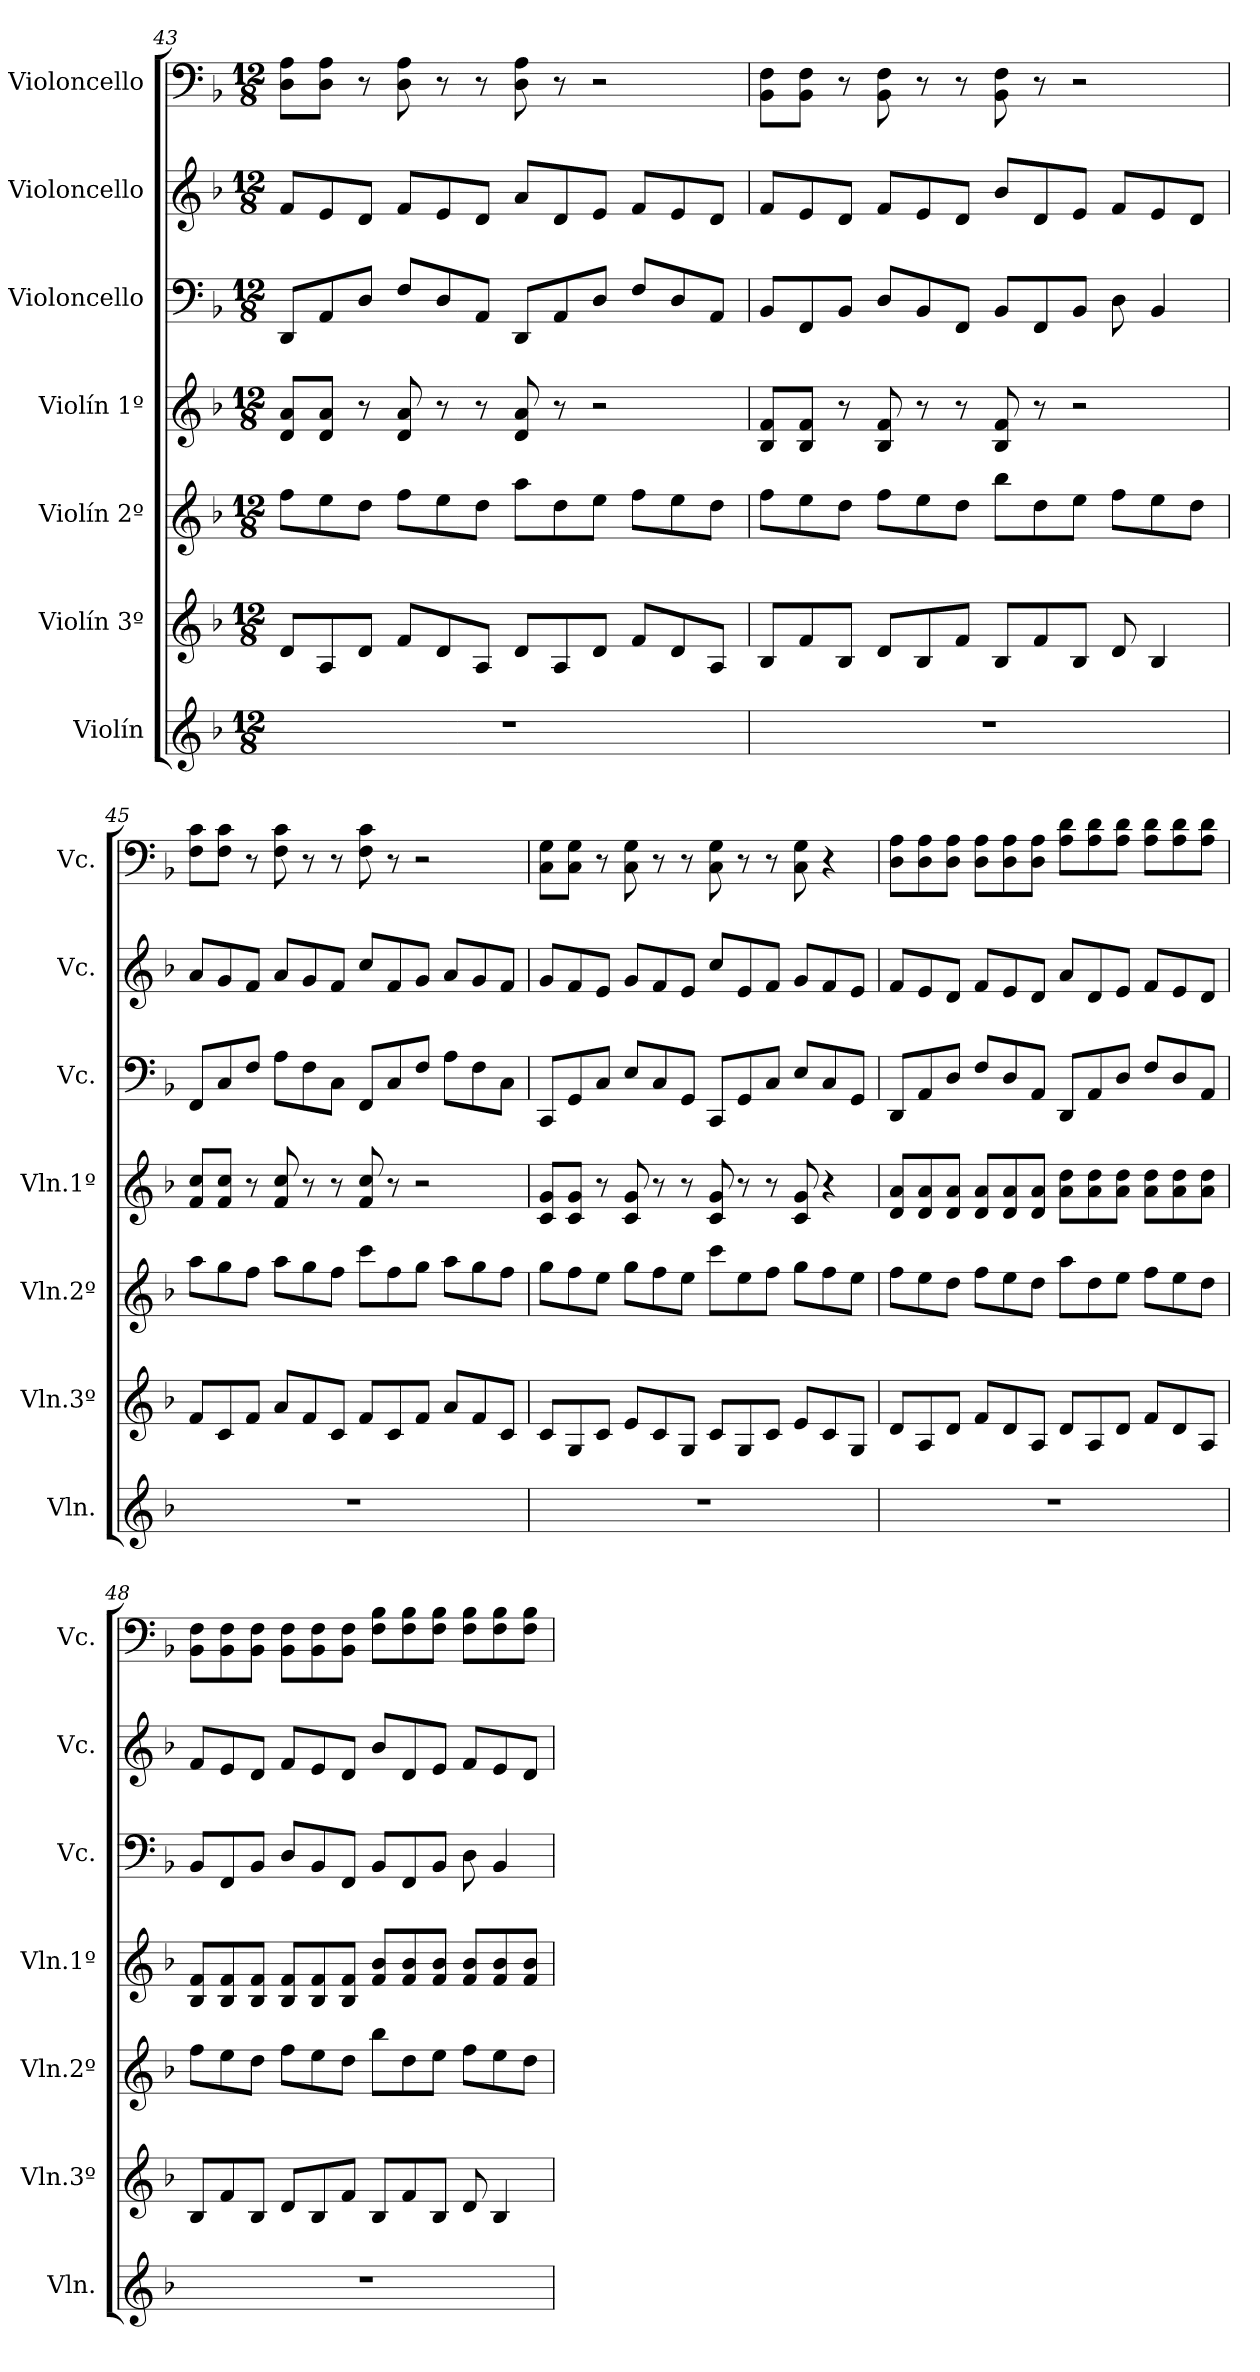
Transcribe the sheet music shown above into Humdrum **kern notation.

**kern	**kern	**kern	**kern	**kern	**kern	**kern
*part7	*part6	*part5	*part4	*part3	*part2	*part1
*staff7	*staff6	*staff5	*staff4	*staff3	*staff2	*staff1
*I"Violín	*I"Violín 3º	*I"Violín 2º	*I"Violín 1º	*I"Violoncello	*I"Violoncello	*I"Violoncello
*I'Vln.	*I'Vln.3º	*I'Vln.2º	*I'Vln.1º	*I'Vc.	*I'Vc.	*I'Vc.
*clefG2	*clefG2	*clefG2	*clefG2	*clefF4	*clefG2	*clefF4
*k[b-]	*k[b-]	*k[b-]	*k[b-]	*k[b-]	*k[b-]	*k[b-]
*M12/8	*M12/8	*M12/8	*M12/8	*M12/8	*M12/8	*M12/8
=43	=43	=43	=43	=43	=43	=43
1.r	8d/L	8ff\L	8d/ 8a/L	8DD/L	8f/L	8D\ 8A\L
.	8A/	8ee\	8d/ 8a/J	8AA/	8e/	8D\ 8A\J
.	8d/J	8dd\J	8r	8D/J	8d/J	8r
.	8f/L	8ff\L	8d/ 8a/	8F/L	8f/L	8D\ 8A\
.	8d/	8ee\	8r	8D/	8e/	8r
.	8A/J	8dd\J	8r	8AA/J	8d/J	8r
.	8d/L	8aa\L	8d/ 8a/	8DD/L	8a/L	8D\ 8A\
.	8A/	8dd\	8r	8AA/	8d/	8r
.	8d/J	8ee\J	2r	8D/J	8e/J	2r
.	8f/L	8ff\L	.	8F/L	8f/L	.
.	8d/	8ee\	.	8D/	8e/	.
.	8A/J	8dd\J	.	8AA/J	8d/J	.
=44	=44	=44	=44	=44	=44	=44
1.r	8B-/L	8ff\L	8B-/ 8f/L	8BB-/L	8f/L	8BB-\ 8F\L
.	8f/	8ee\	8B-/ 8f/J	8FF/	8e/	8BB-\ 8F\J
.	8B-/J	8dd\J	8r	8BB-/J	8d/J	8r
.	8d/L	8ff\L	8B-/ 8f/	8D/L	8f/L	8BB-\ 8F\
.	8B-/	8ee\	8r	8BB-/	8e/	8r
.	8f/J	8dd\J	8r	8FF/J	8d/J	8r
.	8B-/L	8bb-\L	8B-/ 8f/	8BB-/L	8b-/L	8BB-\ 8F\
.	8f/	8dd\	8r	8FF/	8d/	8r
.	8B-/J	8ee\J	2r	8BB-/J	8e/J	2r
.	8d/	8ff\L	.	8D\	8f/L	.
.	4B-/	8ee\	.	4BB-/	8e/	.
.	.	8dd\J	.	.	8d/J	.
!!LO:PB:g=z
=45	=45	=45	=45	=45	=45	=45
1.r	8f/L	8aa\L	8f/ 8cc/L	8FF/L	8a/L	8F\ 8c\L
.	8c/	8gg\	8f/ 8cc/J	8C/	8g/	8F\ 8c\J
.	8f/J	8ff\J	8r	8F/J	8f/J	8r
.	8a/L	8aa\L	8f/ 8cc/	8A\L	8a/L	8F\ 8c\
.	8f/	8gg\	8r	8F\	8g/	8r
.	8c/J	8ff\J	8r	8C\J	8f/J	8r
.	8f/L	8ccc\L	8f/ 8cc/	8FF/L	8cc/L	8F\ 8c\
.	8c/	8ff\	8r	8C/	8f/	8r
.	8f/J	8gg\J	2r	8F/J	8g/J	2r
.	8a/L	8aa\L	.	8A\L	8a/L	.
.	8f/	8gg\	.	8F\	8g/	.
.	8c/J	8ff\J	.	8C\J	8f/J	.
=46	=46	=46	=46	=46	=46	=46
1.r	8c/L	8gg\L	8c/ 8g/L	8CC/L	8g/L	8C\ 8G\L
.	8G/	8ff\	8c/ 8g/J	8GG/	8f/	8C\ 8G\J
.	8c/J	8ee\J	8r	8C/J	8e/J	8r
.	8e/L	8gg\L	8c/ 8g/	8E/L	8g/L	8C\ 8G\
.	8c/	8ff\	8r	8C/	8f/	8r
.	8G/J	8ee\J	8r	8GG/J	8e/J	8r
.	8c/L	8ccc\L	8c/ 8g/	8CC/L	8cc/L	8C\ 8G\
.	8G/	8ee\	8r	8GG/	8e/	8r
.	8c/J	8ff\J	8r	8C/J	8f/J	8r
.	8e/L	8gg\L	8c/ 8g/	8E/L	8g/L	8C\ 8G\
.	8c/	8ff\	4r	8C/	8f/	4r
.	8G/J	8ee\J	.	8GG/J	8e/J	.
=47	=47	=47	=47	=47	=47	=47
1.r	8d/L	8ff\L	8d/ 8a/L	8DD/L	8f/L	8D\ 8A\L
.	8A/	8ee\	8d/ 8a/	8AA/	8e/	8D\ 8A\
.	8d/J	8dd\J	8d/ 8a/J	8D/J	8d/J	8D\ 8A\J
.	8f/L	8ff\L	8d/ 8a/L	8F/L	8f/L	8D\ 8A\L
.	8d/	8ee\	8d/ 8a/	8D/	8e/	8D\ 8A\
.	8A/J	8dd\J	8d/ 8a/J	8AA/J	8d/J	8D\ 8A\J
.	8d/L	8aa\L	8a\ 8dd\L	8DD/L	8a/L	8A\ 8d\L
.	8A/	8dd\	8a\ 8dd\	8AA/	8d/	8A\ 8d\
.	8d/J	8ee\J	8a\ 8dd\J	8D/J	8e/J	8A\ 8d\J
.	8f/L	8ff\L	8a\ 8dd\L	8F/L	8f/L	8A\ 8d\L
.	8d/	8ee\	8a\ 8dd\	8D/	8e/	8A\ 8d\
.	8A/J	8dd\J	8a\ 8dd\J	8AA/J	8d/J	8A\ 8d\J
!!LO:LB:g=z
=48	=48	=48	=48	=48	=48	=48
1.r	8B-/L	8ff\L	8B-/ 8f/L	8BB-/L	8f/L	8BB-\ 8F\L
.	8f/	8ee\	8B-/ 8f/	8FF/	8e/	8BB-\ 8F\
.	8B-/J	8dd\J	8B-/ 8f/J	8BB-/J	8d/J	8BB-\ 8F\J
.	8d/L	8ff\L	8B-/ 8f/L	8D/L	8f/L	8BB-\ 8F\L
.	8B-/	8ee\	8B-/ 8f/	8BB-/	8e/	8BB-\ 8F\
.	8f/J	8dd\J	8B-/ 8f/J	8FF/J	8d/J	8BB-\ 8F\J
.	8B-/L	8bb-\L	8f/ 8b-/L	8BB-/L	8b-/L	8F\ 8B-\L
.	8f/	8dd\	8f/ 8b-/	8FF/	8d/	8F\ 8B-\
.	8B-/J	8ee\J	8f/ 8b-/J	8BB-/J	8e/J	8F\ 8B-\J
.	8d/	8ff\L	8f/ 8b-/L	8D\	8f/L	8F\ 8B-\L
.	4B-/	8ee\	8f/ 8b-/	4BB-/	8e/	8F\ 8B-\
.	.	8dd\J	8f/ 8b-/J	.	8d/J	8F\ 8B-\J
=	=	=	=	=	=	=
*-	*-	*-	*-	*-	*-	*-
